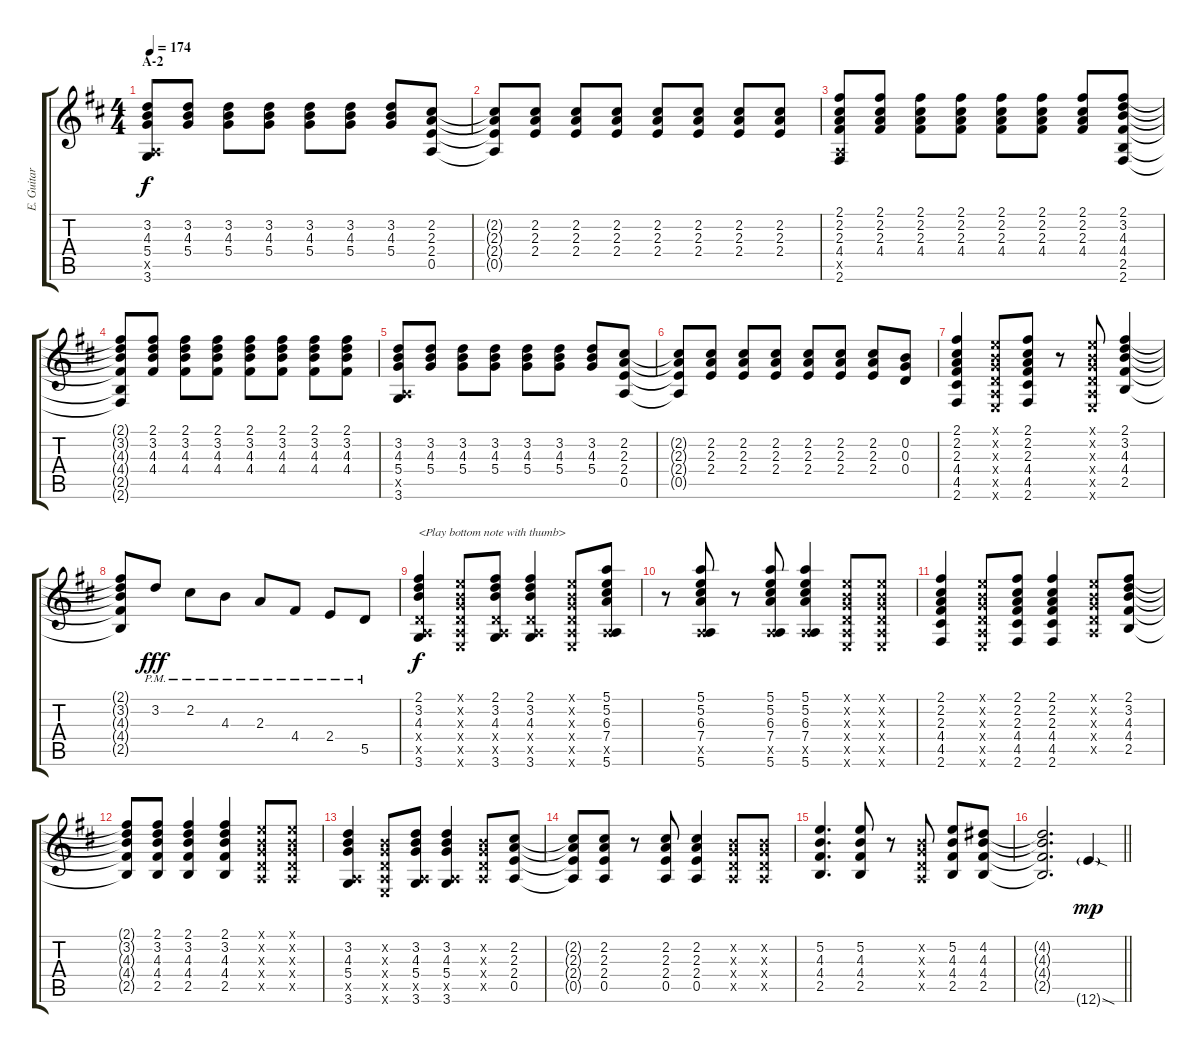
\track ("E. Guitar II" "E. Guitar ") {instrument overdrivenguitar}
\staff {score tabs}
\tuning (E4 B3 G3 D3 A2 E2) {hide}
\ts (4 4)
\section ("" "A-2")
\tempo 174
\clef g2
\ks bminor
(3.2 4.3 5.4 0.5{x} 3.6).8{dy f} (3.2 4.3 5.4).8 (3.2 4.3 5.4).8 (3.2 4.3 5.4).8 (3.2 4.3 5.4).8 (3.2 4.3 5.4).8 (3.2 4.3 5.4).8 (2.2 2.3 2.4 0.5).8 |
(2.2{t} 2.3{t} 2.4{t} 0.5{t}).8 (2.2 2.3 2.4).8 (2.2 2.3 2.4).8 (2.2 2.3 2.4).8 (2.2 2.3 2.4).8 (2.2 2.3 2.4).8 (2.2 2.3 2.4).8 (2.2 2.3 2.4).8 |
(2.1 2.2 2.3 4.4 0.5{x} 2.6).8 (2.1 2.2 2.3 4.4).8 (2.1 2.2 2.3 4.4).8 (2.1 2.2 2.3 4.4).8 (2.1 2.2 2.3 4.4).8 (2.1 2.2 2.3 4.4).8 (2.1 2.2 2.3 4.4).8 (2.1 3.2 4.3 4.4 2.5 2.6).8 |
(2.1{t} 3.2{t} 4.3{t} 4.4{t} 2.5{t} 2.6{t}).8 (2.1 3.2 4.3 4.4).8 (2.1 3.2 4.3 4.4).8 (2.1 3.2 4.3 4.4).8 (2.1 3.2 4.3 4.4).8 (2.1 3.2 4.3 4.4).8 (2.1 3.2 4.3 4.4).8 (2.1 3.2 4.3 4.4).8 |
(3.2 4.3 5.4 0.5{x} 3.6).8 (3.2 4.3 5.4).8 (3.2 4.3 5.4).8 (3.2 4.3 5.4).8 (3.2 4.3 5.4).8 (3.2 4.3 5.4).8 (3.2 4.3 5.4).8 (2.2 2.3 2.4 0.5).8 |
(2.2{t} 2.3{t} 2.4{t} 0.5{t}).8 (2.2 2.3 2.4).8 (2.2 2.3 2.4).8 (2.2 2.3 2.4).8 (2.2 2.3 2.4).8 (2.2 2.3 2.4).8 (2.2 2.3 2.4).8 (0.2 0.3 0.4).8 |
(2.1 2.2 2.3 4.4 4.5 2.6).4 (0.1{x} 0.2{x} 0.3{x} 0.4{x} 0.5{x} 0.6{x}).8 (2.1 2.2 2.3 4.4 4.5 2.6).8 r.8 (0.1{x} 0.2{x} 0.3{x} 0.4{x} 0.5{x} 0.6{x}).8 (2.1 3.2 4.3 4.4 2.5).4 |
(2.1{t} 3.2{t} 4.3{t} 4.4{t} 2.5{t}).8 3.2{pm}.8{dy fff} 2.2{pm}.8 4.3{pm}.8 2.3{pm}.8 4.4{pm}.8 2.4{pm}.8 5.5{pm}.8 |
(2.1 3.2 4.3 0.4{x} 0.5{x} 3.6).4{txt "<Play bottom note with thumb>" dy f} (0.1{x} 0.2{x} 0.3{x} 0.4{x} 0.5{x} 0.6{x}).8 (2.1 3.2 4.3 0.4{x} 0.5{x} 3.6).8 (2.1 3.2 4.3 0.4{x} 0.5{x} 3.6).4 (0.1{x} 0.2{x} 0.3{x} 0.4{x} 0.5{x} 0.6{x}).8 (5.1 5.2 6.3 7.4 0.5{x} 5.6).8 |
r.8 (5.1 5.2 6.3 7.4 0.5{x} 5.6).8 r.8 (5.1 5.2 6.3 7.4 0.5{x} 5.6).8 (5.1 5.2 6.3 7.4 0.5{x} 5.6).4 (0.1{x} 0.2{x} 0.3{x} 0.4{x} 0.5{x} 0.6{x}).8 (0.1{x} 0.2{x} 0.3{x} 0.4{x} 0.5{x} 0.6{x}).8 |
(2.1 2.2 2.3 4.4 4.5 2.6).4 (0.1{x} 0.2{x} 0.3{x} 0.4{x} 0.5{x} 0.6{x}).8 (2.1 2.2 2.3 4.4 4.5 2.6).8 (2.1 2.2 2.3 4.4 4.5 2.6).4 (0.1{x} 0.2{x} 0.3{x} 0.4{x} 0.5{x}).8 (2.1 3.2 4.3 4.4 2.5).8 |
(2.1{t} 3.2{t} 4.3{t} 4.4{t} 2.5{t}).8 (2.1 3.2 4.3 4.4 2.5).8 (2.1 3.2 4.3 4.4 2.5).4 (2.1 3.2 4.3 4.4 2.5).4 (0.1{x} 0.2{x} 0.3{x} 0.4{x} 0.5{x}).8 (0.1{x} 0.2{x} 0.3{x} 0.4{x} 0.5{x}).8 |
(3.2 4.3 5.4 0.5{x} 3.6).4 (0.2{x} 0.3{x} 0.4{x} 0.5{x} 0.6{x}).8 (3.2 4.3 5.4 0.5{x} 3.6).8 (3.2 4.3 5.4 0.5{x} 3.6).4 (0.2{x} 0.3{x} 0.4{x} 0.5{x}).8 (2.2 2.3 2.4 0.5).8 |
(2.2{t} 2.3{t} 2.4{t} 0.5{t}).8 (2.2 2.3 2.4 0.5).8 r.8 (2.2 2.3 2.4 0.5).8 (2.2 2.3 2.4 0.5).4 (0.2{x} 0.3{x} 0.4{x} 0.5{x}).8 (0.2{x} 0.3{x} 0.4{x} 0.5{x}).8 |
(5.2 4.3 4.4 2.5).4{d} (5.2 4.3 4.4 2.5).8 r.8 (0.2{x} 0.3{x} 0.4{x} 0.5{x}).8 (5.2 4.3 4.4 2.5).8 (4.2 4.3 4.4 2.5).8 |
\barLineRight lightlight
(4.2{t} 4.3{t} 4.4{t} 2.5{t}).2{d} 12.6{sod g}.4{dy mp}
